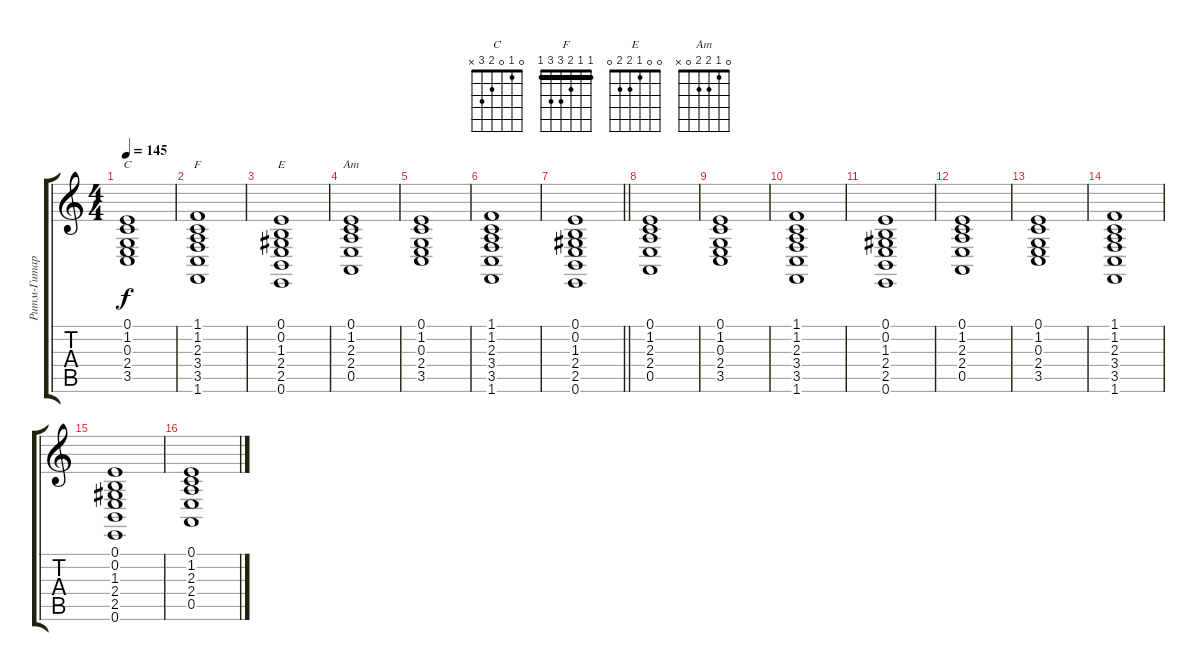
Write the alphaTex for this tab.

\track ("Ритм-Гитара (Гармония)" "Ритм-Гитар") {instrument orchestralharp}
\staff {score tabs}
\tuning (E4 B3 G3 D3 A2 E2) {hide}
\chord ("C" 0 1 0 2 3 x)
\chord ("F" 1 1 2 3 3 1) {barre 1}
\chord ("E" 0 0 1 2 2 0)
\chord ("Am" 0 1 2 2 0 x)
\ts (4 4)
\tempo 145
\clef g2
\ks c
(0.1 1.2 0.3 2.4 3.5).1{ch "C" dy f} |
(1.1 1.2 2.3 3.4 3.5 1.6).1{ch "F"} |
(0.1 0.2 1.3 2.4 2.5 0.6).1{ch "E"} |
(0.1 1.2 2.3 2.4 0.5).1{ch "Am"} |
(0.1 1.2 0.3 2.4 3.5).1 |
(1.1 1.2 2.3 3.4 3.5 1.6).1 |
\barLineRight lightlight
(0.1 0.2 1.3 2.4 2.5 0.6).1 |
(0.1 1.2 2.3 2.4 0.5).1 |
(0.1 1.2 0.3 2.4 3.5).1 |
(1.1 1.2 2.3 3.4 3.5 1.6).1 |
(0.1 0.2 1.3 2.4 2.5 0.6).1 |
(0.1 1.2 2.3 2.4 0.5).1 |
(0.1 1.2 0.3 2.4 3.5).1 |
(1.1 1.2 2.3 3.4 3.5 1.6).1 |
(0.1 0.2 1.3 2.4 2.5 0.6).1 |
(0.1 1.2 2.3 2.4 0.5).1
